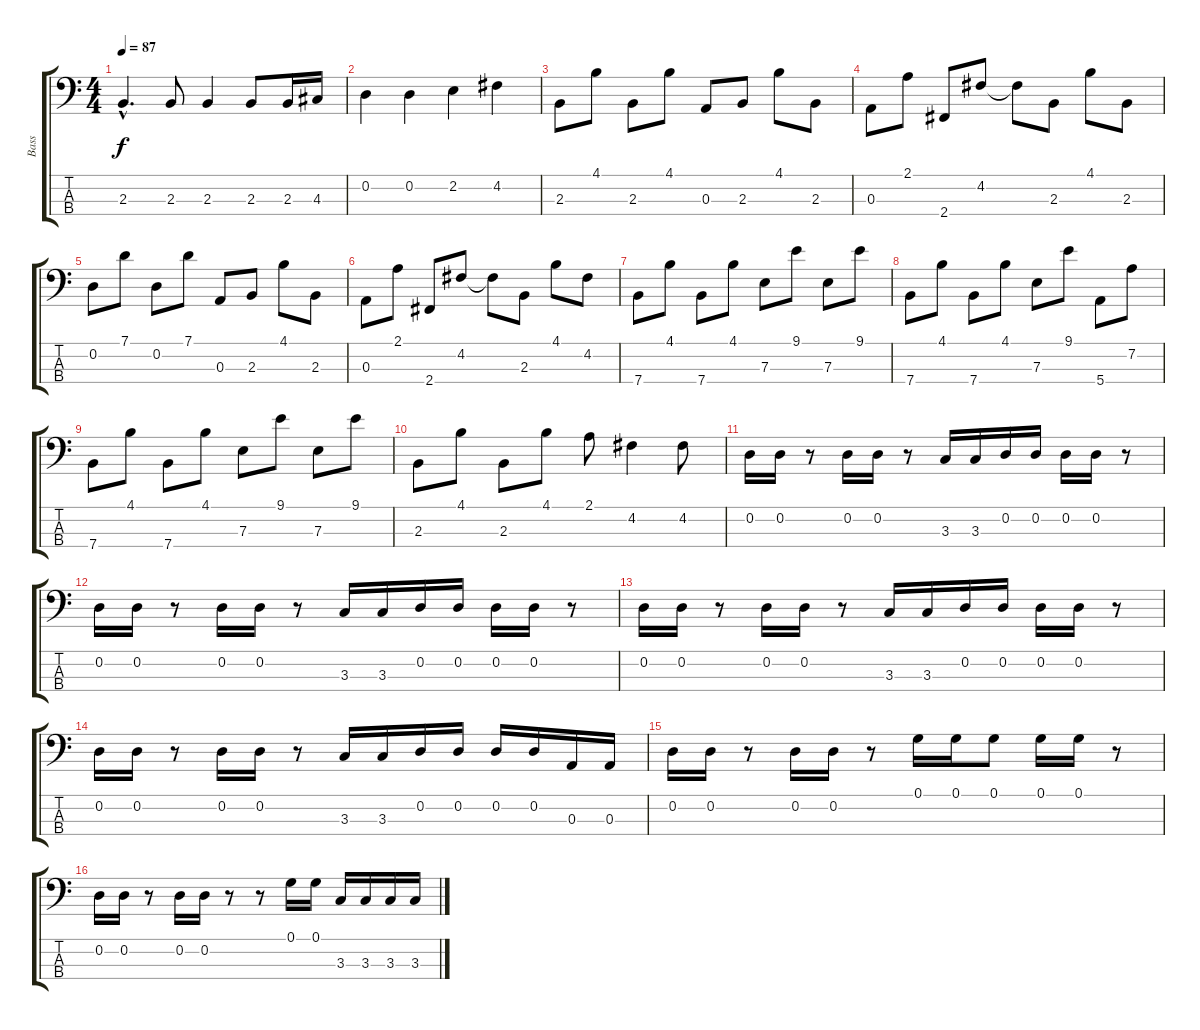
\track ("Bass" "Bass") {instrument electricbasspick}
\staff {score tabs}
\tuning (G2 D2 A1 E1) {hide}
\ts (4 4)
\tempo 87
\clef f4
\ks c
2.3{hac}.4{d dy f} 2.3.8 2.3.4 2.3.8 2.3.16 4.3.16 |
0.2.4 0.2.4 2.2.4 4.2.4 |
2.3.8 4.1.8 2.3.8 4.1.8 0.3.8 2.3.8 4.1.8 2.3.8 |
0.3.8 2.1.8 2.4.8 4.2.8 4.2{t}.8 2.3.8 4.1.8 2.3.8 |
0.2.8 7.1.8 0.2.8 7.1.8 0.3.8 2.3.8 4.1.8 2.3.8 |
0.3.8 2.1.8 2.4.8 4.2.8 4.2{t}.8 2.3.8 4.1.8 4.2.8 |
7.4.8 4.1.8 7.4.8 4.1.8 7.3.8 9.1.8 7.3.8 9.1.8 |
7.4.8 4.1.8 7.4.8 4.1.8 7.3.8 9.1.8 5.4.8 7.2.8 |
7.4.8 4.1.8 7.4.8 4.1.8 7.3.8 9.1.8 7.3.8 9.1.8 |
2.3.8 4.1.8 2.3.8 4.1.8 2.1.8 4.2.4 4.2.8 |
0.2.16 0.2.16 r.8 0.2.16 0.2.16 r.8 3.3.16 3.3.16 0.2.16 0.2.16 0.2.16 0.2.16 r.8 |
0.2.16 0.2.16 r.8 0.2.16 0.2.16 r.8 3.3.16 3.3.16 0.2.16 0.2.16 0.2.16 0.2.16 r.8 |
0.2.16 0.2.16 r.8 0.2.16 0.2.16 r.8 3.3.16 3.3.16 0.2.16 0.2.16 0.2.16 0.2.16 r.8 |
0.2.16 0.2.16 r.8 0.2.16 0.2.16 r.8 3.3.16 3.3.16 0.2.16 0.2.16 0.2.16 0.2.16 0.3.16 0.3.16 |
0.2.16 0.2.16 r.8 0.2.16 0.2.16 r.8 0.1.16 0.1.16 0.1.8 0.1.16 0.1.16 r.8 |
0.2.16 0.2.16 r.8 0.2.16 0.2.16 r.8 r.8 0.1.16 0.1.16 3.3.16 3.3.16 3.3.16 3.3.16
